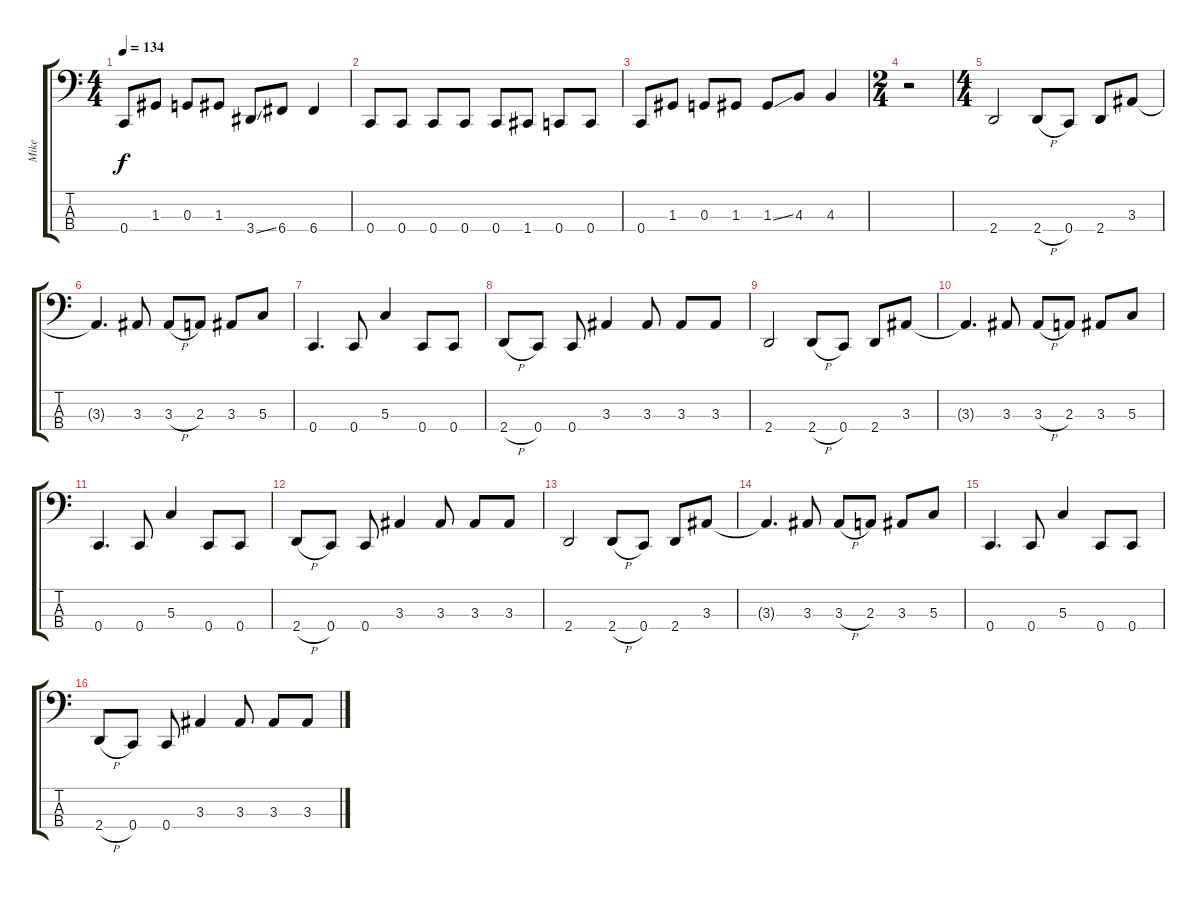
\track ("Mike" "Mike") {instrument electricbasspick}
\staff {score tabs}
\tuning (F2 C2 G1 C1) {hide}
\ts (4 4)
\tempo 134
\clef f4
\ks c
0.4.8{dy f} 1.3.8 0.3.8 1.3.8 3.4{ss}.8 6.4.8 6.4.4 |
0.4.8 0.4.8 0.4.8 0.4.8 0.4.8 1.4.8 0.4.8 0.4.8 |
0.4.8 1.3.8 0.3.8 1.3.8 1.3{ss}.8 4.3.8 4.3.4 |
\ts (2 4)
r.2 |
\ts (4 4)
2.4.2 2.4{h}.8 0.4.8 2.4.8 3.3.8 |
3.3{t}.4{d} 3.3.8 3.3{h}.8 2.3.8 3.3.8 5.3.8 |
0.4.4{d} 0.4.8 5.3.4 0.4.8 0.4.8 |
2.4{h}.8 0.4.8 0.4.8 3.3.4 3.3.8 3.3.8 3.3.8 |
2.4.2 2.4{h}.8 0.4.8 2.4.8 3.3.8 |
3.3{t}.4{d} 3.3.8 3.3{h}.8 2.3.8 3.3.8 5.3.8 |
0.4.4{d} 0.4.8 5.3.4 0.4.8 0.4.8 |
2.4{h}.8 0.4.8 0.4.8 3.3.4 3.3.8 3.3.8 3.3.8 |
2.4.2 2.4{h}.8 0.4.8 2.4.8 3.3.8 |
3.3{t}.4{d} 3.3.8 3.3{h}.8 2.3.8 3.3.8 5.3.8 |
0.4.4{d} 0.4.8 5.3.4 0.4.8 0.4.8 |
2.4{h}.8 0.4.8 0.4.8 3.3.4 3.3.8 3.3.8 3.3.8
